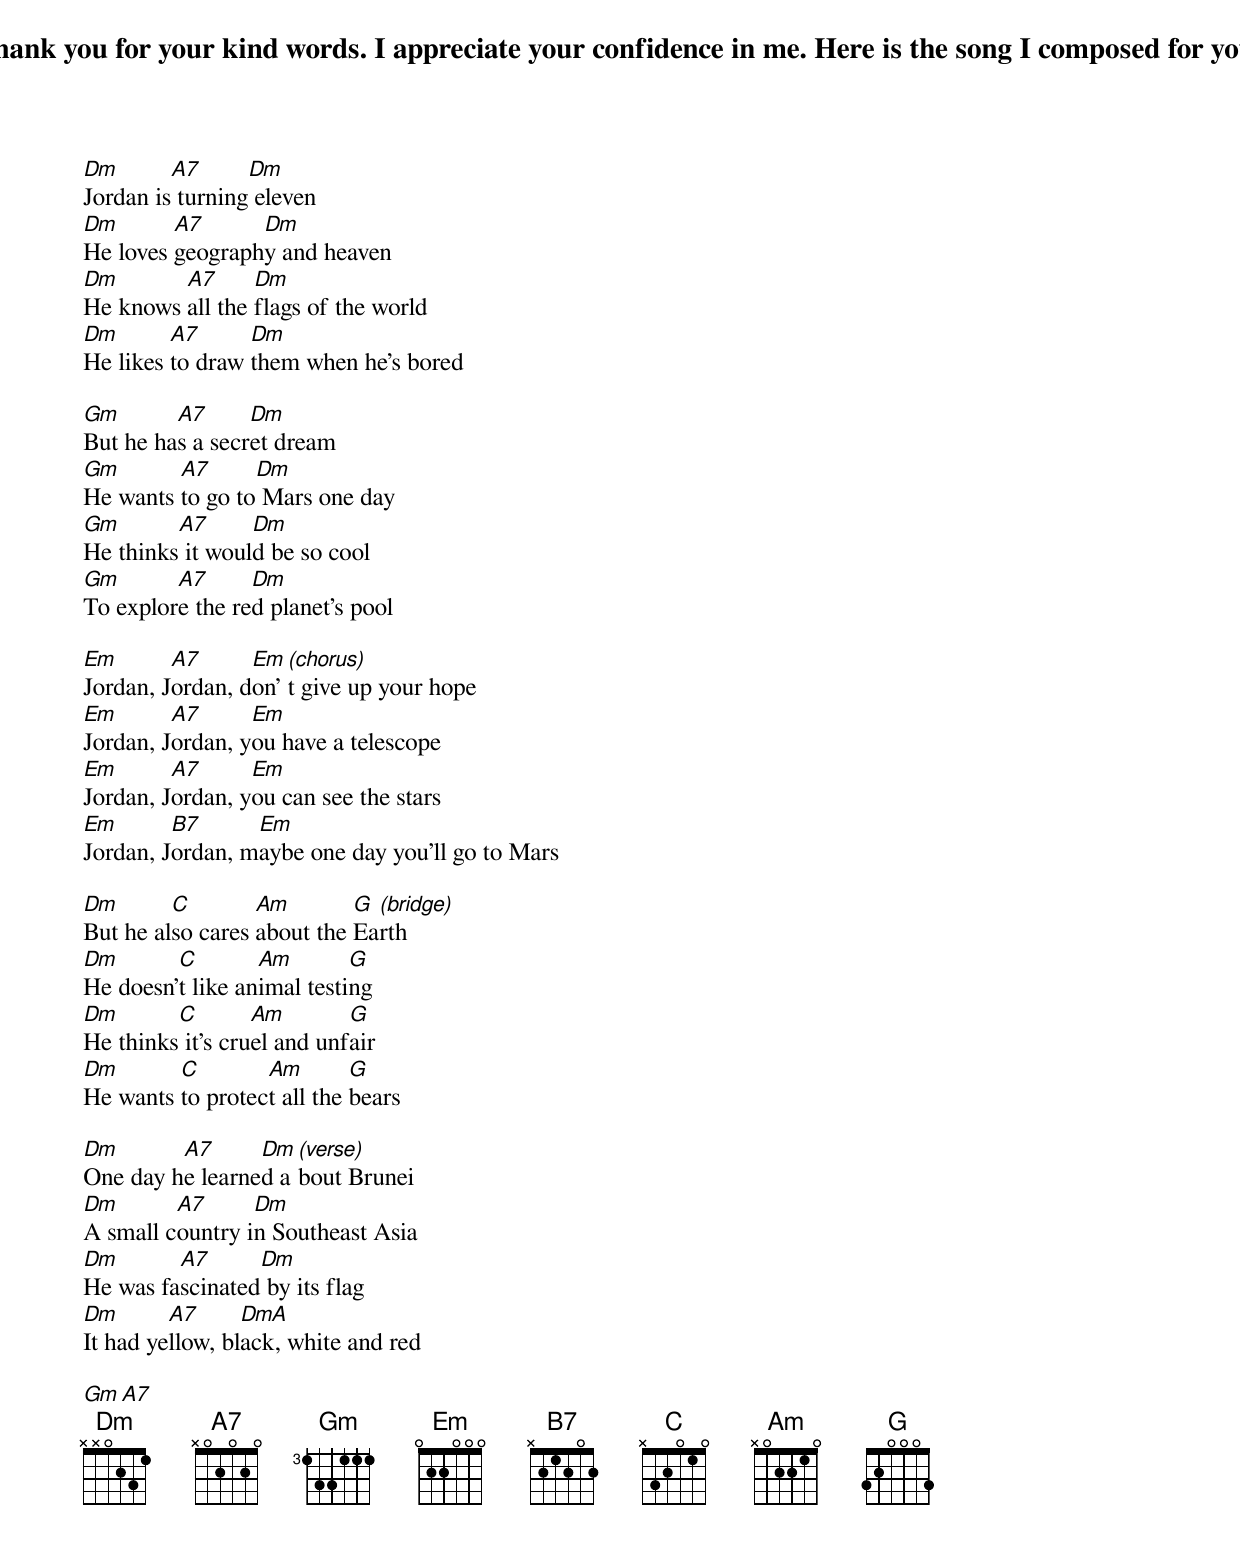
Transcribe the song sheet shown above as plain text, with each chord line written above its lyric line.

Thank you for your kind words. I appreciate your confidence in me. Here is the song I composed for you:

Dm       A7      Dm
Jordan is turning eleven
Dm       A7      Dm
He loves geography and heaven
Dm       A7      Dm
He knows all the flags of the world
Dm       A7      Dm
He likes to draw them when he's bored

Gm       A7      Dm
But he has a secret dream
Gm       A7      Dm
He wants to go to Mars one day
Gm       A7      Dm
He thinks it would be so cool
Gm       A7      Dm
To explore the red planet's pool

Em       A7      Em (chorus)
Jordan, Jordan, don't give up your hope
Em       A7      Em
Jordan, Jordan, you have a telescope
Em       A7      Em
Jordan, Jordan, you can see the stars
Em       B7      Em
Jordan, Jordan, maybe one day you'll go to Mars

Dm       C        Am        G (bridge)
But he also cares about the Earth
Dm       C        Am        G
He doesn't like animal testing
Dm       C        Am        G
He thinks it's cruel and unfair
Dm       C        Am        G
He wants to protect all the bears

Dm       A7      Dm (verse)
One day he learned about Brunei
Dm       A7      Dm
A small country in Southeast Asia
Dm       A7      Dm
He was fascinated by its flag
Dm       A7      DmA
It had yellow, black, white and red

Gm       A7
